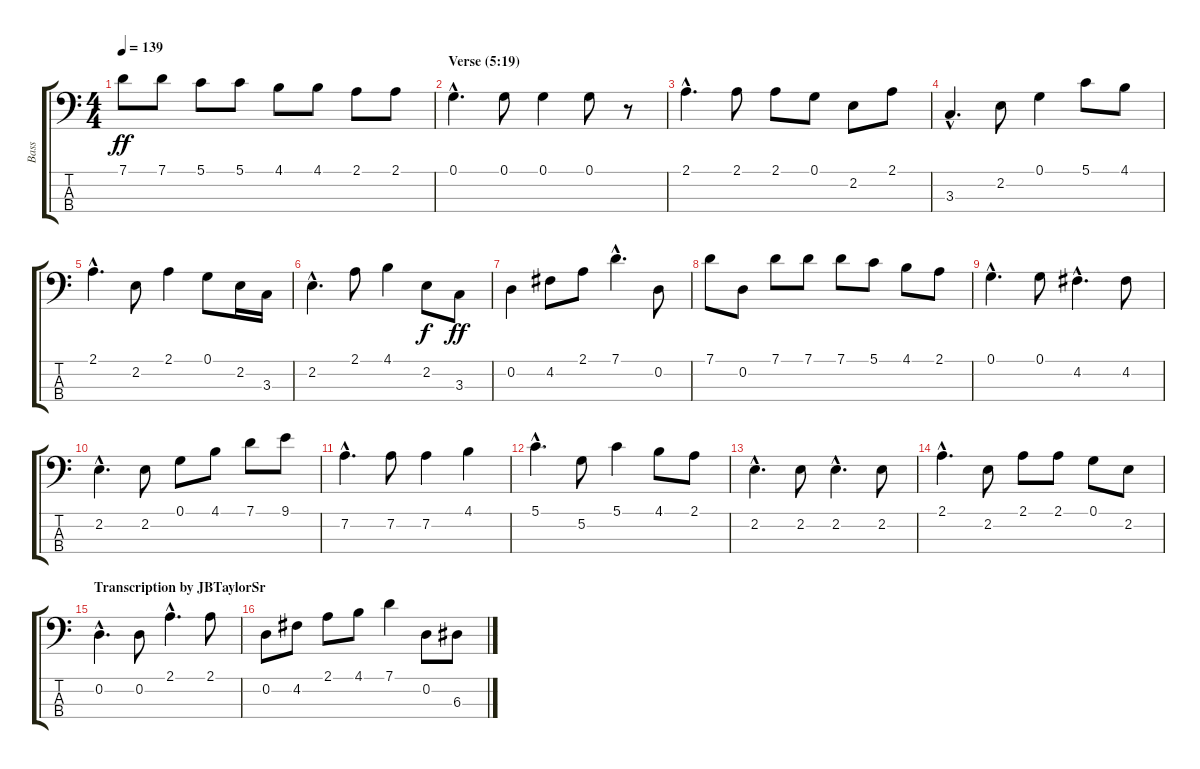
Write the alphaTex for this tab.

\track ("Bass" "Bass") {instrument electricbasspick}
\staff {score tabs}
\tuning (G2 D2 A1 E1) {hide}
\ts (4 4)
\tempo 139
\clef f4
\ks c
7.1.8{dy ff} 7.1.8 5.1.8 5.1.8 4.1.8 4.1.8 2.1.8 2.1.8 |
\section ("" "Verse (5:19)")
0.1{hac}.4{d} 0.1.8 0.1.4 0.1.8 r.8 |
2.1{hac}.4{d} 2.1.8 2.1.8 0.1.8 2.2.8 2.1.8 |
3.3{hac}.4{d} 2.2.8 0.1.4 5.1.8 4.1.8 |
2.1{hac}.4{d} 2.2.8 2.1.4 0.1.8 2.2.16 3.3.16 |
2.2{hac}.4{d} 2.1.8 4.1.4 2.2.8{dy f} 3.3.8{dy ff} |
0.2.4 4.2.8 2.1.8 7.1{hac}.4{d} 0.2.8 |
7.1.8 0.2.8 7.1.8 7.1.8 7.1.8 5.1.8 4.1.8 2.1.8 |
0.1{hac}.4{d} 0.1.8 4.2{hac}.4{d} 4.2.8 |
2.2{hac}.4{d} 2.2.8 0.1.8 4.1.8 7.1.8 9.1.8 |
7.2{hac}.4{d} 7.2.8 7.2.4 4.1.4 |
5.1{hac}.4{d} 5.2.8 5.1.4 4.1.8 2.1.8 |
2.2{hac}.4{d} 2.2.8 2.2{hac}.4{d} 2.2.8 |
2.1{hac}.4{d} 2.2.8 2.1.8 2.1.8 0.1.8 2.2.8 |
\section ("" "Transcription by JBTaylorSr")
0.2{hac}.4{d} 0.2.8 2.1{hac}.4{d} 2.1.8 |
0.2.8 4.2.8 2.1.8 4.1.8 7.1.4 0.2.8 6.3.8
